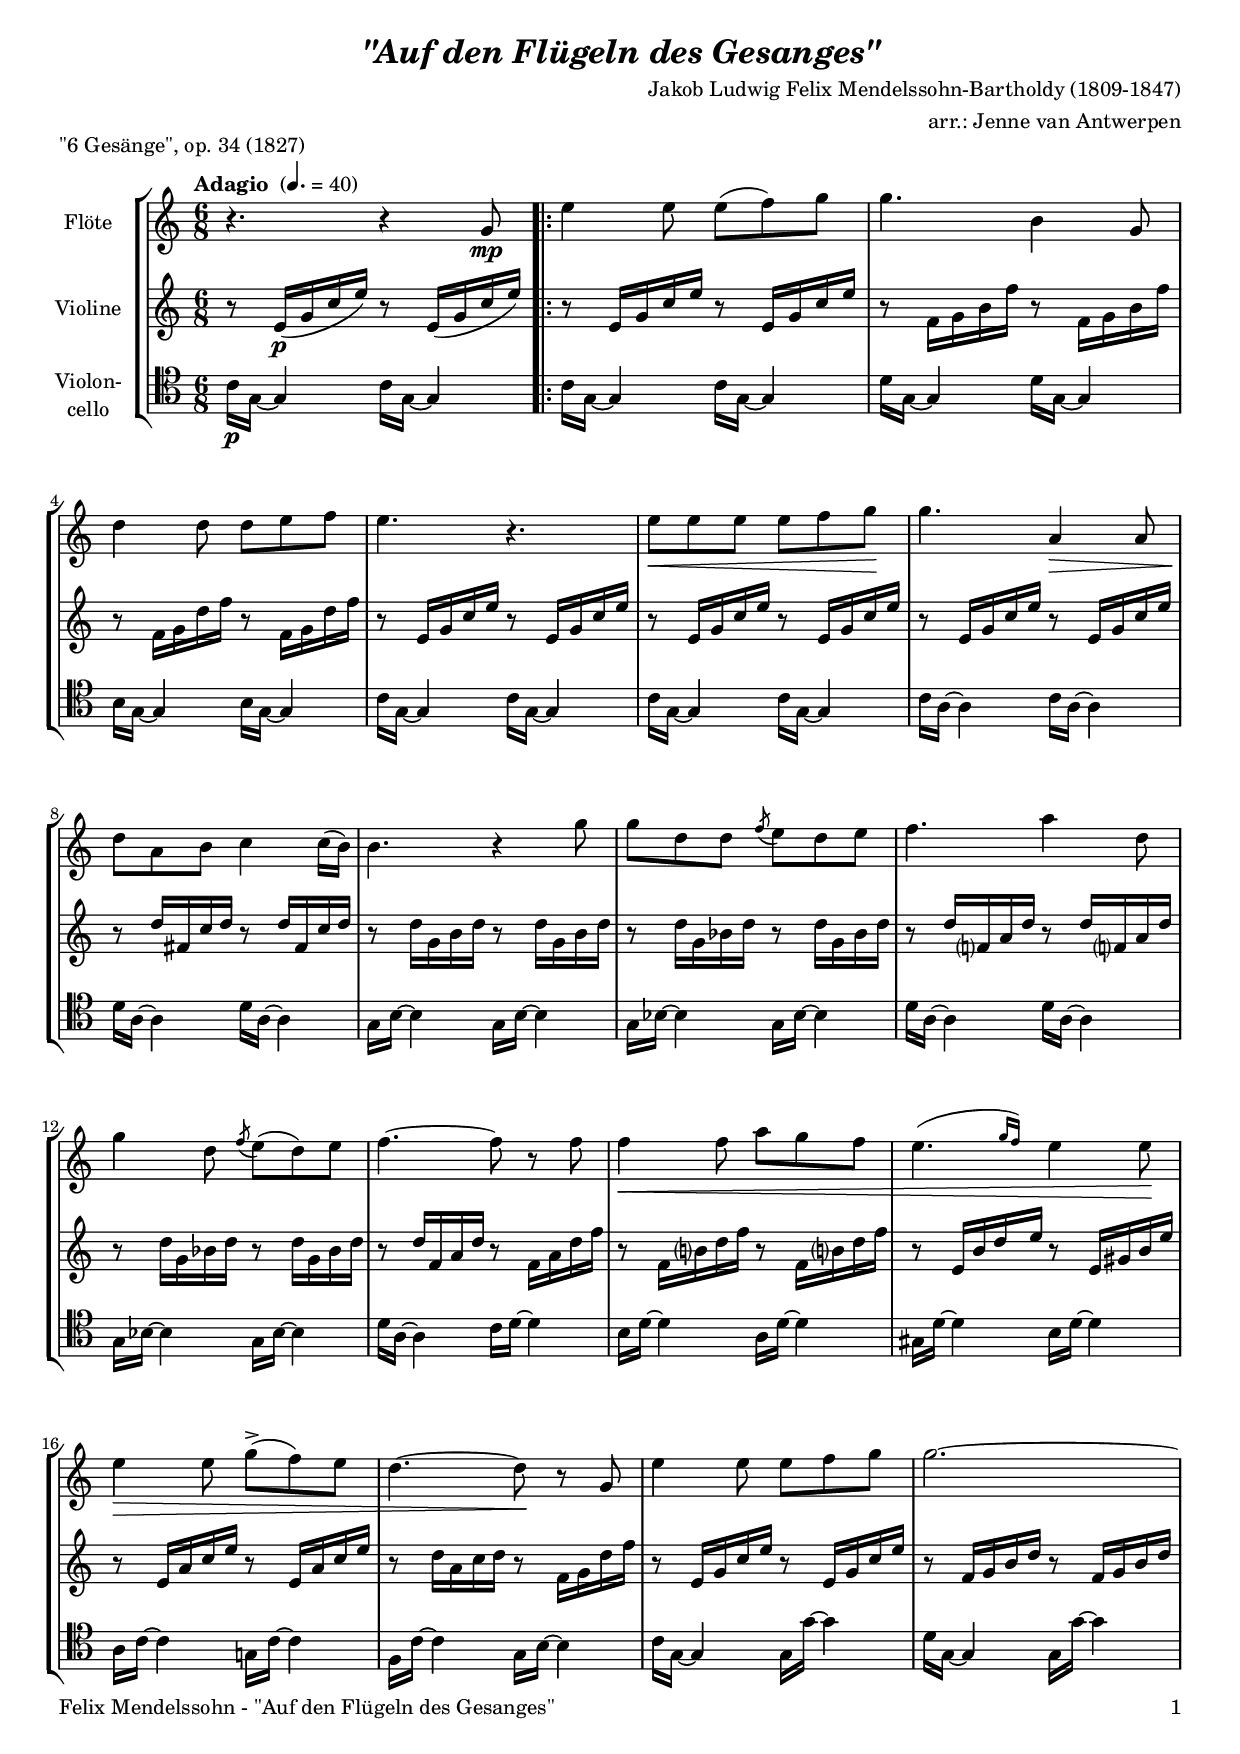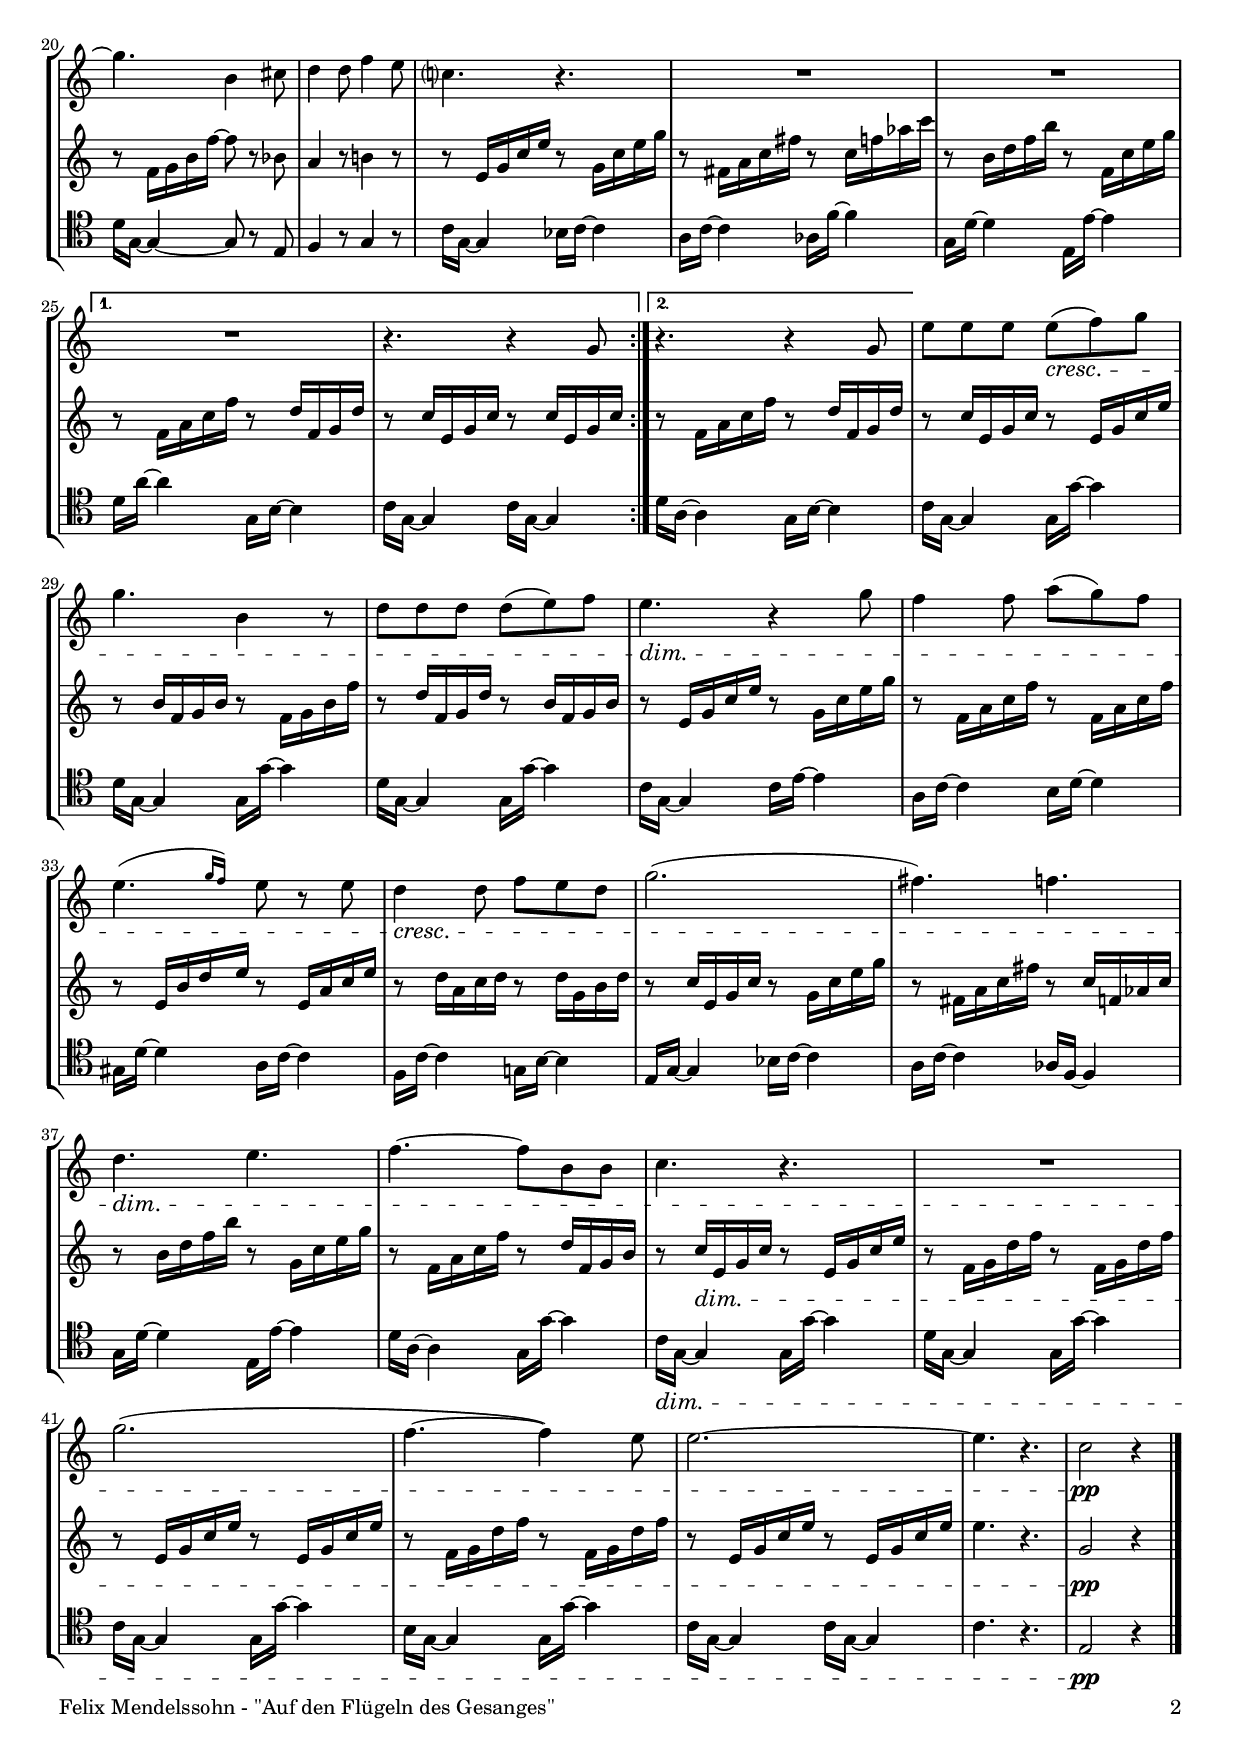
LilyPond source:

\version "2.24.4"
\include "deutsch.ly"

#(set-global-staff-size 18)

\header {
  title     = \markup \bold \italic "\"Auf den Flügeln des Gesanges\""
  composer  = "Jakob Ludwig Felix Mendelssohn-Bartholdy (1809-1847)"
  arranger  = "arr.: Jenne van Antwerpen"
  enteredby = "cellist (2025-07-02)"
  piece     = "\"6 Gesänge\", op. 34 (1827)"
}

voiceconsts = {
  \key c \major
  \time 6/8
  \clef "treble"
%  \numericTimeSignature
  \compressEmptyMeasures
  % Set default beaming for all staves
%  \set Timing.beamExceptions = #'()
%  \set Timing.baseMoment     = #(ly:make-moment 1 4)
%  \set Timing.beatStructure  = #'(1 1 1)
  \tempo "Adagio " 4.=40
}

mifl = "flute"
mist = "string ensemble 1"
mivl = "violin"
mivc = "cello"
mipz = "pizzicato strings"

va = \relative c'' {
  \voiceconsts

  r4. r4 g8\mp
  \repeat volta 2 {
    e'4 e8 e( f) g
    g4. h,4 g8
    d'4 d8 d e f
    e4. r
    e8\< e e e f g\!
    g4. a,4\> a8

    d\! a h c4 c16( h)
    h4. r4 g'8
    g d d \acciaccatura f e d e
    f4. a4 d,8
    g4 d8 \acciaccatura f e( d) e
    f4.~ f8 r f
    f4\< f8 a g f
    \afterGrace e4.( { g16[ f]) } e4 e8\!

    e4\> e8 g(-> f) e
    d4.~ d8\! r g,
    e'4 e8 e f g
    g2.~
    g4. h,4 cis8
    d4 d8 f4 e8
    c?4. r
    R2.*2
  }
  \alternative {
    { R2. | r4. r4 g8 }
    { r4. r4 g8 }
  }
  e' e e e(\cresc f) g
  g4. h,4 r8
  d d d d( e) f
  e4.\dim r4 g8
  f4 f8 a( g) f
  \afterGrace e4.( { g16[ f]) } e8 r e

  d4\cresc d8 f e d
  g2.(
  fis4.) f
  d\dim e
  f~ f8 h, h
  c4. r
  R2.
  g'(
  f4.~ f4) e8
  e2.~
  e4. r

  c2\pp r4 \bar "|."
}

vb = \relative c' {
  \voiceconsts

  r8 e16(\p g c e) r8 e,16( g c e)
  \repeat volta 2 {
    \repeat unfold 2 { r8 e,16 g c e }
    \repeat unfold 2 { r8 f,16 g h f' }
    \repeat unfold 2 { r8 f,16 g d' f}
    
    \repeat unfold 6 { r8 e,16 g c e }
    \repeat unfold 2 { r8 d16 fis, c' d }
    \repeat unfold 2 { r8 d16 g, h d }

    \repeat unfold 2 { r8 d16 g, b d }
    \repeat unfold 2 { r8 d16 f,? a d }
    \repeat unfold 2 { r8 d16 g, b d }
    r8 d16 f, a d r8 f,16 a d f

    \repeat unfold 2 { r8 f,16 h? d f }
    r8 e,16 h' d e r8 e,16 gis h e
    \repeat unfold 2 { r8 e,16 a c e }
    r8 d16 a c d r8 f,16 g d' f

    \repeat unfold 2 { r8 e,16 g c e }
    \repeat unfold 2 { r8 f,16 g h d }
    r8 f,16 g h f'~ f8 r b,
    a4 r8 h!4 r8
    r e,16 g c e r8 g,16 c e g

    r8 fis,16 a c fis r8 c16 f as c
    r8 h,16 d f h r8 f,16 c' e g
  }
  \alternative {
    { r8 f,16 a c f r8 d16 f, g d' | r8 c16 e, g c r8 c16 e, g c }
    { r8 f,16 a c f r8 d16 f, g d' }
  }
  r8 c16 e, g c r8 e,16 g c e
  r8 h16 f g h r8 f16 g h f'
  r8 d16 f, g d' r8 h16 f g h
  r8 e,16 g c e r8 g,16 c e g

  \repeat unfold 2 { r8 f,16 a c f }
  r8 e,16 h' d e r8 e,16 a c e
  r8 d16 a c d r8 d16 g, h d
  r8 c16 e, g c r8 g16 c e g

  r8 fis,16 a c fis r8 c16 f, as c
  r8 h16 d f h r8 g,16 c e g
  r8 f,16 a c f r8 d16 f, g h
  r8 c16\dim e, g c r8 e,16 g c e

  \repeat unfold 2 { r8 f,16 g d' f }
  \repeat unfold 2 { r8 e,16 g c e }
  \repeat unfold 2 { r8 f,16 g d' f }
  \repeat unfold 2 { r8 e,16 g c e }
  e4. r
  g,2\pp r4 \bar "|."
}

vc = \relative c' {
  \voiceconsts
  \clef "tenor"

  c16\p g~ g4 c16 g~ g4
  \repeat volta 2 {
    \repeat unfold 2 { c16 g~ g4 }
    \repeat unfold 2 { d'16 g,~ g4 }
    \repeat unfold 2 { h16 g~ g4 }
    \repeat unfold 2 { c16 g~ g4 }
    \repeat unfold 2 { c16 g~ g4 }

    \repeat unfold 2 { c16 a~ a4 }
    \repeat unfold 2 { d16 a~ a4 }
    \repeat unfold 2 { g16 h~ h4 }
    \repeat unfold 2 { g16 b~ b4 }
    \repeat unfold 2 { d16 a~ a4 }
    \repeat unfold 2 { g16 b~ b4 }
    d16 a~ a4 c16 d~ d4

    h16 d~ d4 a16 d~ d4
    gis,16 d'~ d4 h16 d~ d4
    a16 c~ c4 g!16 c~ c4
    f,16 c'~ c4 g16 h~ h4
    c16 g~ g4 g16 g'~ g4
    d16 g,~ g4 g16 g'~ g4

    d16 g,~ g4~ g8 r e
    f4 r8 g4 r8
    c16 g~ g4 b16 c~ c4
    a16 c~ c4 as16 f'~ f4
    g,16 d'~ d4 e,16 e'~ e4
  }
  \alternative {
    { d16 a'~ a4 g,16 h~ h4 | c16 g~ g4 c16 g~ g4 }
    { d'16 a~ a4 g16 h~ h4}
  }
  c16 g~ g4 g16 g'~ g4
  d16 g,~ g4 g16 g'~ g4
  d16 g,~ g4 g16 g'~ g4
  c,16 g~ g4 c16 e~ e4
  a,16 c~ c4 h16 d~ d4
  gis,16 d'~ d4 a16 c~ c4

  f,16 c'~ c4 g!16 h~ h4
  e,16 g~ g4 b16 c~ c4
  a16 c~ c4 as16 f~ f4
  g16 d'~ d4 e,16 e'~ e4
  d16 a~ a4 g16 g'~ g4
  c,16\dim g~ g4 g16 g'~ g4
  d16 g,~ g4 g16 g'~ g4

  c,16 g~ g4 g16 g'~ g4
  h,16 g~ g4 g16 g'~ g4
  c,16 g~ g4 c16 g~ g4
  c4. r
  e,2\pp r4 \bar "|."
}


music = \new StaffGroup <<
      \new Staff {
	\set Staff.midiInstrument = \mifl
	\set Staff.instrumentName = \markup \center-column { "Flöte" }
	\transpose c c { \va }
      }

      \new Staff {
	\set Staff.midiInstrument = \mivl
	\set Staff.instrumentName = \markup \center-column { "Violine" }
	\transpose c c { \vb }
      }

      \new Staff {
	\set Staff.midiInstrument = \mivc
	\set Staff.instrumentName = \markup \center-column { "Violon-" "cello" }
	\transpose c c { \vc }
      }
>>

\book {
   \paper {
    print-page-number = ##t
    print-first-page-number = ##t
    ragged-last-bottom = ##f
    oddHeaderMarkup = \markup \null
    evenHeaderMarkup = \markup \null
    oddFooterMarkup = \markup {
      \fill-line {
        \if \should-print-page-number
        "Felix Mendelssohn - \"Auf den Flügeln des Gesanges\"" \fromproperty #'page:page-number-string
      }
    }
    evenFooterMarkup = \oddFooterMarkup
  } \score {
    \music
    \layout {}
  }

  \score {
    \unfoldRepeats \music

    \midi {
      \context {
        \Score
      }
    }
  }
}